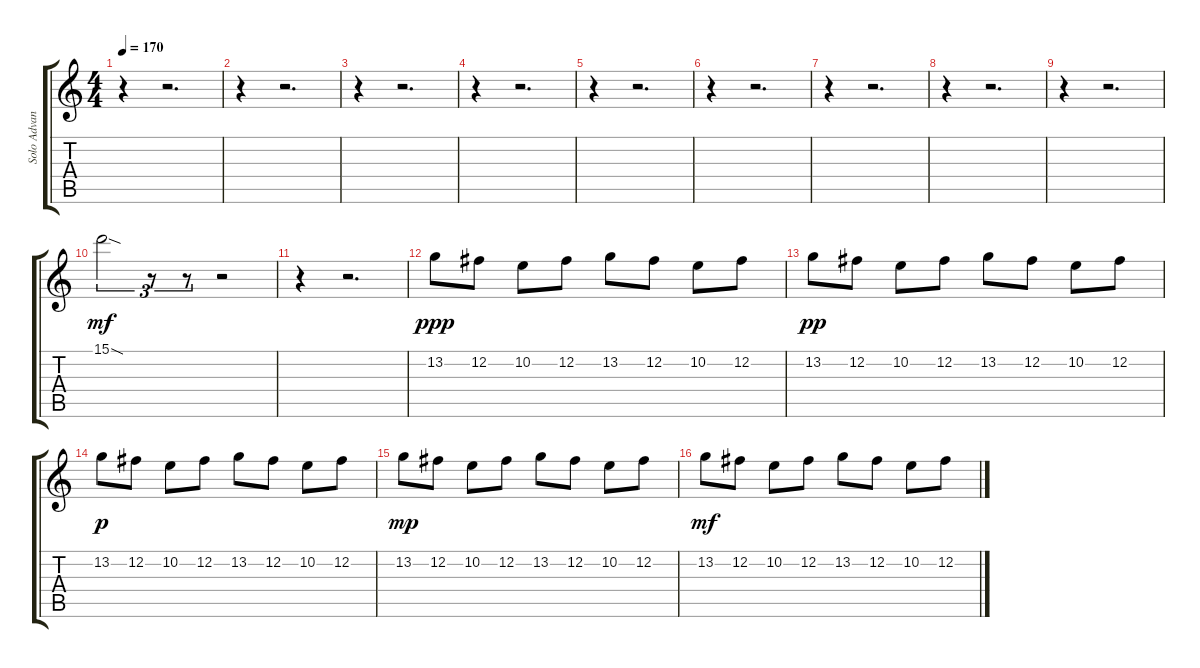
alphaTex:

\track ("Solo Advanced" "Solo Advan") {instrument distortionguitar}
\staff {score tabs}
\tuning (B3 Gb3 D3 A2 E2 B1) {hide}
\ts (4 4)
\tempo 170
\clef g2
\ks c
r.4{dy mf} r.2{d} |
r.4 r.2{d} |
r.4 r.2{d} |
r.4 r.2{d} |
r.4 r.2{d} |
r.4 r.2{d} |
r.4 r.2{d} |
r.4 r.2{d} |
r.4 r.2{d} |
15.1{sod}.2{tu (3 2)} r.8{tu (3 2)} r.8{tu (3 2)} r.2 |
r.4 r.2{d} |
13.2.8{dy ppp} 12.2.8 10.2.8 12.2.8 13.2.8 12.2.8 10.2.8 12.2.8 |
13.2.8{dy pp} 12.2.8 10.2.8 12.2.8 13.2.8 12.2.8 10.2.8 12.2.8 |
13.2.8{dy p} 12.2.8 10.2.8 12.2.8 13.2.8 12.2.8 10.2.8 12.2.8 |
13.2.8{dy mp} 12.2.8 10.2.8 12.2.8 13.2.8 12.2.8 10.2.8 12.2.8 |
13.2.8{dy mf} 12.2.8 10.2.8 12.2.8 13.2.8 12.2.8 10.2.8 12.2.8
